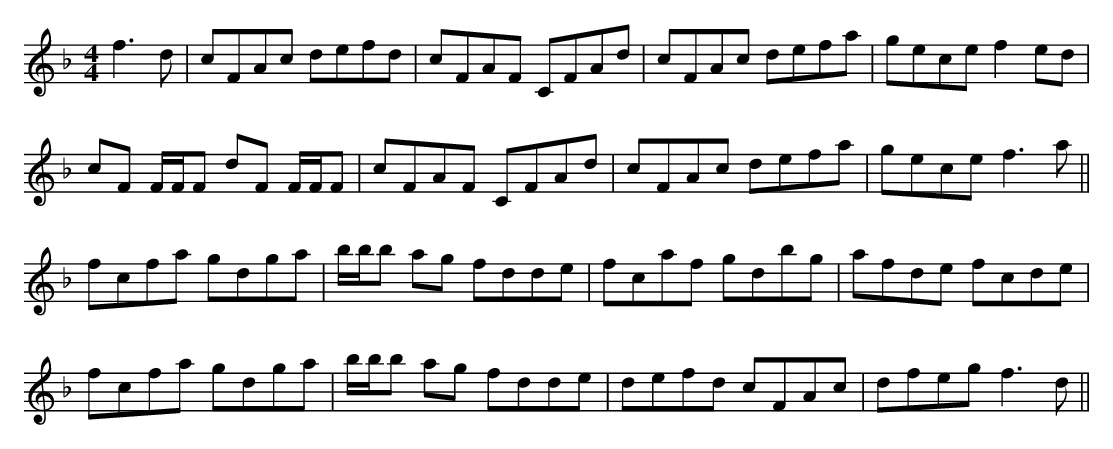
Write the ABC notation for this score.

X:1
M:4/4
K:F
f3d|cFAc defd|cFAF CFAd|cFAc defa|gece f2 ed|
cF F/F/F dF F/F/F|cFAF CFAd|cFAc defa|gece f3 a||
fcfa gdga|b/b/b ag fdde|fcaf gdbg|afde fcde|
fcfa gdga|b/b/b ag fdde|defd cFAc|dfeg f3 d||
